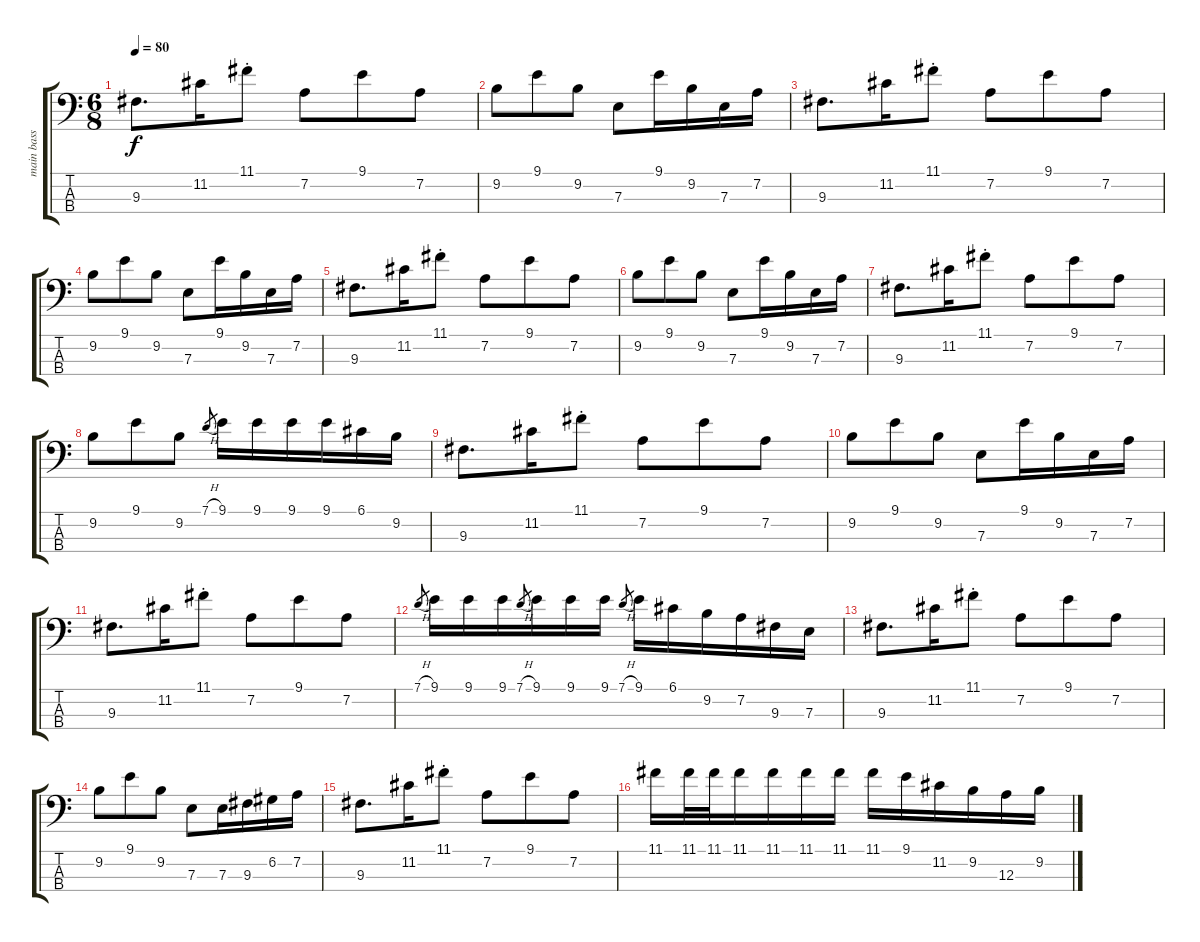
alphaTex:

\track ("main bass" "main bass") {instrument overdrivenguitar}
\staff {score tabs}
\tuning (G2 D2 A1 E1) {hide}
\ts (6 8)
\tempo 80
\clef f4
\ks c
9.3.8{d dy f} 11.2.16 11.1{st}.8 7.2.8 9.1.8 7.2.8 |
9.2.8 9.1.8 9.2.8 7.3.8 9.1.16 9.2.16 7.3.16 7.2.16 |
9.3.8{d} 11.2.16 11.1{st}.8 7.2.8 9.1.8 7.2.8 |
9.2.8 9.1.8 9.2.8 7.3.8 9.1.16 9.2.16 7.3.16 7.2.16 |
9.3.8{d} 11.2.16 11.1{st}.8 7.2.8 9.1.8 7.2.8 |
9.2.8 9.1.8 9.2.8 7.3.8 9.1.16 9.2.16 7.3.16 7.2.16 |
9.3.8{d} 11.2.16 11.1{st}.8 7.2.8 9.1.8 7.2.8 |
9.2.8 9.1.8 9.2.8 7.1{h}.8{gr} 9.1.16 9.1.16 9.1.16 9.1.16 6.1.16 9.2.16 |
9.3.8{d} 11.2.16 11.1{st}.8 7.2.8 9.1.8 7.2.8 |
9.2.8 9.1.8 9.2.8 7.3.8 9.1.16 9.2.16 7.3.16 7.2.16 |
9.3.8{d} 11.2.16 11.1{st}.8 7.2.8 9.1.8 7.2.8 |
7.1{h}.8{gr} 9.1.16 9.1.16 9.1.16 7.1{h}.8{gr} 9.1.16 9.1.16 9.1.16 7.1{h}.8{gr} 9.1.16 6.1.16 9.2.16 7.2.16 9.3.16 7.3.16 |
9.3.8{d} 11.2.16 11.1{st}.8 7.2.8 9.1.8 7.2.8 |
9.2.8 9.1.8 9.2.8 7.3.8 7.3.16 9.3.16 6.2.16 7.2.16 |
9.3.8{d} 11.2.16 11.1{st}.8 7.2.8 9.1.8 7.2.8 |
11.1.16 11.1.32 11.1.32 11.1.16 11.1.16 11.1.16 11.1.16 11.1.16 9.1.16 11.2.16 9.2.16 12.3.16 9.2.16
